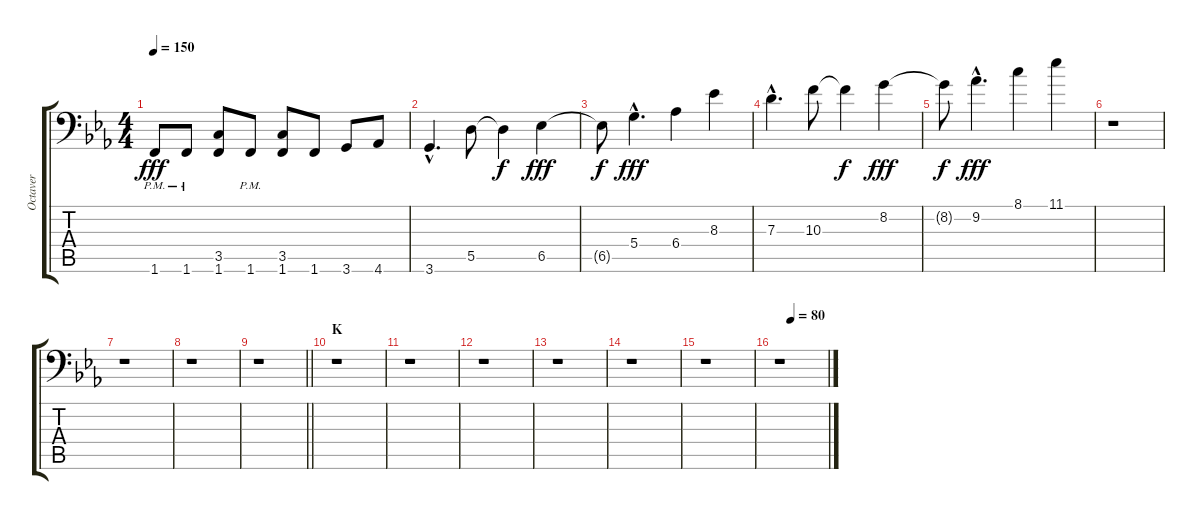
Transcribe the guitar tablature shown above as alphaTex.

\track ("Octaver" "Octaver") {instrument distortionguitar}
\staff {score tabs}
\tuning (E3 B2 G2 D2 A1 E1) {hide}
\ts (4 4)
\tempo 150
\clef f4
\ks eb
1.6{pm}.8{dy fff} 1.6{pm}.8 (3.5 1.6).8 1.6{pm}.8 (3.5 1.6).8 1.6.8 3.6.8 4.6.8 |
3.6{hac}.4{d} 5.5.8 5.5{t}.4{dy f} 6.5.4{dy fff} |
6.5{t}.8{dy f} 5.4{hac}.4{d dy fff} 6.4.4 8.3.4 |
7.3{hac}.4{d} 10.3.8 10.3{t}.4{dy f} 8.2.4{dy fff} |
8.2{t}.8{dy f} 9.2{hac}.4{d dy fff} 8.1.4 11.1.4 |
r.1 |
r.1 |
r.1 |
\barLineRight lightlight
r.1 |
\section ("" "K")
r.1 |
r.1 |
r.1 |
r.1 |
r.1 |
r.1 |
\tempo (80 0.25)
r.1
